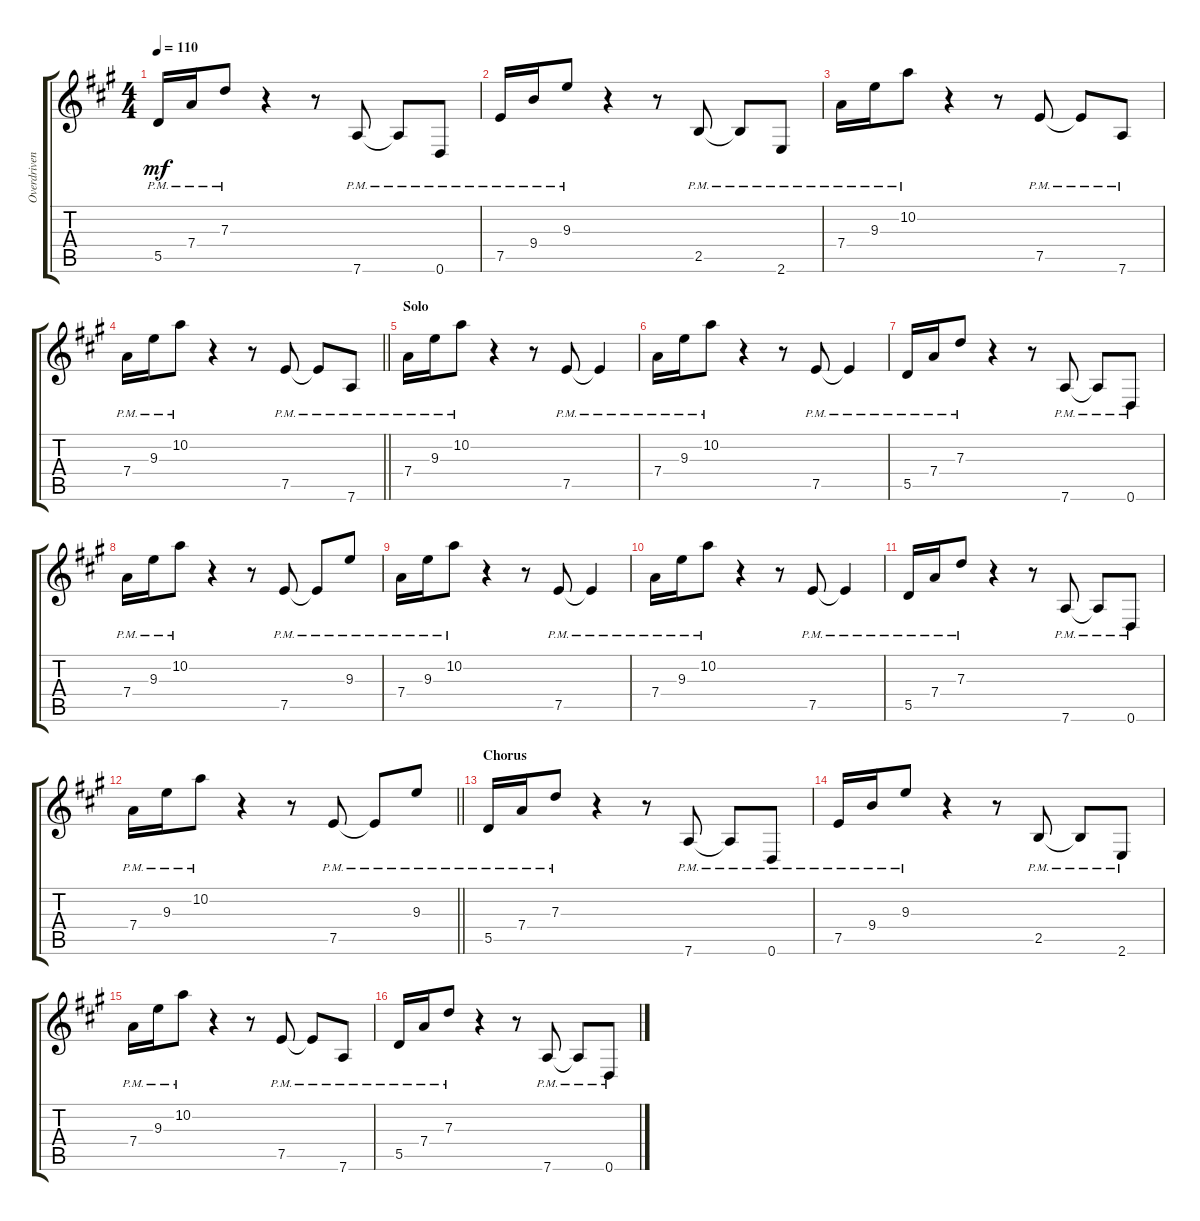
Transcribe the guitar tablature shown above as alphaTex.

\track ("Overdriven Guitar" "Overdriven") {instrument overdrivenguitar}
\staff {score tabs}
\tuning (E4 B3 G3 D3 A2 D2) {hide}
\ts (4 4)
\tempo 110
\clef g2
\ks a
5.5{pm}.16{dy mf} 7.4{pm}.16 7.3{pm}.8 r.4 r.8 7.6{pm}.8 7.6{pm t}.8 0.6{pm}.8 |
7.5{pm}.16 9.4{pm}.16 9.3{pm}.8 r.4 r.8 2.5{pm}.8 2.5{pm t}.8 2.6{pm}.8 |
7.4{pm}.16 9.3{pm}.16 10.2{pm}.8 r.4 r.8 7.5{pm}.8 7.5{pm t}.8 7.6{pm}.8 |
\barLineRight lightlight
7.4{pm}.16 9.3{pm}.16 10.2{pm}.8 r.4 r.8 7.5{pm}.8 7.5{pm t}.8 7.6{pm}.8 |
\section ("" "Solo")
7.4{pm}.16 9.3{pm}.16 10.2{pm}.8 r.4 r.8 7.5{pm}.8 7.5{pm t}.4 |
7.4{pm}.16 9.3{pm}.16 10.2{pm}.8 r.4 r.8 7.5{pm}.8 7.5{pm t}.4 |
5.5{pm}.16 7.4{pm}.16 7.3{pm}.8 r.4 r.8 7.6{pm}.8 7.6{pm t}.8 0.6{pm}.8 |
7.4{pm}.16 9.3{pm}.16 10.2{pm}.8 r.4 r.8 7.5{pm}.8 7.5{pm t}.8 9.3{pm}.8 |
7.4{pm}.16 9.3{pm}.16 10.2{pm}.8 r.4 r.8 7.5{pm}.8 7.5{pm t}.4 |
7.4{pm}.16 9.3{pm}.16 10.2{pm}.8 r.4 r.8 7.5{pm}.8 7.5{pm t}.4 |
5.5{pm}.16 7.4{pm}.16 7.3{pm}.8 r.4 r.8 7.6{pm}.8 7.6{pm t}.8 0.6{pm}.8 |
\barLineRight lightlight
7.4{pm}.16 9.3{pm}.16 10.2{pm}.8 r.4 r.8 7.5{pm}.8 7.5{pm t}.8 9.3{pm}.8 |
\section ("" "Chorus")
5.5{pm}.16 7.4{pm}.16 7.3{pm}.8 r.4 r.8 7.6{pm}.8 7.6{pm t}.8 0.6{pm}.8 |
7.5{pm}.16 9.4{pm}.16 9.3{pm}.8 r.4 r.8 2.5{pm}.8 2.5{pm t}.8 2.6{pm}.8 |
7.4{pm}.16 9.3{pm}.16 10.2{pm}.8 r.4 r.8 7.5{pm}.8 7.5{pm t}.8 7.6{pm}.8 |
5.5{pm}.16 7.4{pm}.16 7.3{pm}.8 r.4 r.8 7.6{pm}.8 7.6{pm t}.8 0.6{pm}.8
